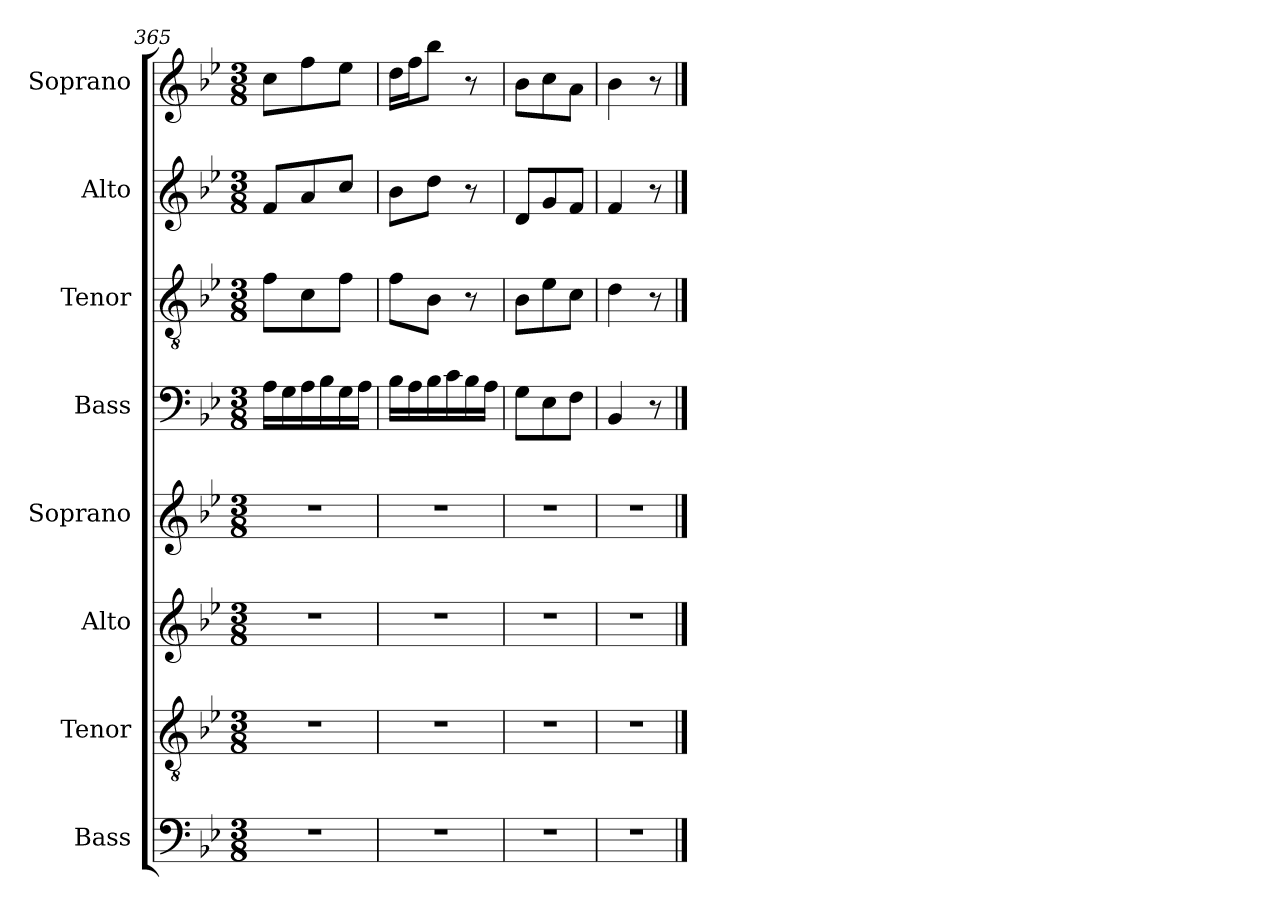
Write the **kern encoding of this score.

**kern	**kern	**kern	**kern	**kern	**kern	**kern	**kern
*part8	*part7	*part6	*part5	*part4	*part3	*part2	*part1
*staff8	*staff7	*staff6	*staff5	*staff4	*staff3	*staff2	*staff1
*I"Bass	*I"Tenor	*I"Alto	*I"Soprano	*I"Bass	*I"Tenor	*I"Alto	*I"Soprano
*clefF4	*clefGv2	*clefG2	*clefG2	*clefF4	*clefGv2	*clefG2	*clefG2
*k[b-e-]	*k[b-e-]	*k[b-e-]	*k[b-e-]	*k[b-e-]	*k[b-e-]	*k[b-e-]	*k[b-e-]
*B-:	*B-:	*B-:	*B-:	*B-:	*B-:	*B-:	*B-:
*M3/8	*M3/8	*M3/8	*M3/8	*M3/8	*M3/8	*M3/8	*M3/8
=365	=365	=365	=365	=365	=365	=365	=365
4.r	4.r	4.r	4.r	16A\LL	8f\L	8f/L	8cc\L
.	.	.	.	16G\	.	.	.
.	.	.	.	16A\	8c\	8a/	8ff\
.	.	.	.	16B-\	.	.	.
.	.	.	.	16G\	8f\J	8cc/J	8ee-\J
.	.	.	.	16A\JJ	.	.	.
=366	=366	=366	=366	=366	=366	=366	=366
4.r	4.r	4.r	4.r	16B-\LL	8f\L	8b-\L	16dd\LL
.	.	.	.	16A\	.	.	16ff\J
.	.	.	.	16B-\	8B-\J	8dd\J	8bb-\J
.	.	.	.	16c\	.	.	.
.	.	.	.	16B-\	8r	8r	8r
.	.	.	.	16A\JJ	.	.	.
=367	=367	=367	=367	=367	=367	=367	=367
4.r	4.r	4.r	4.r	8G\L	8B-\L	8d/L	8b-\L
.	.	.	.	8E-\	8e-\	8g/	8cc\
.	.	.	.	8F\J	8c\J	8f/J	8a\J
=368	=368	=368	=368	=368	=368	=368	=368
4.r	4.r	4.r	4.r	4BB-/	4d\	4f/	4b-\
.	.	.	.	8r	8r	8r	8r
==	==	==	==	==	==	==	==
*-	*-	*-	*-	*-	*-	*-	*-
